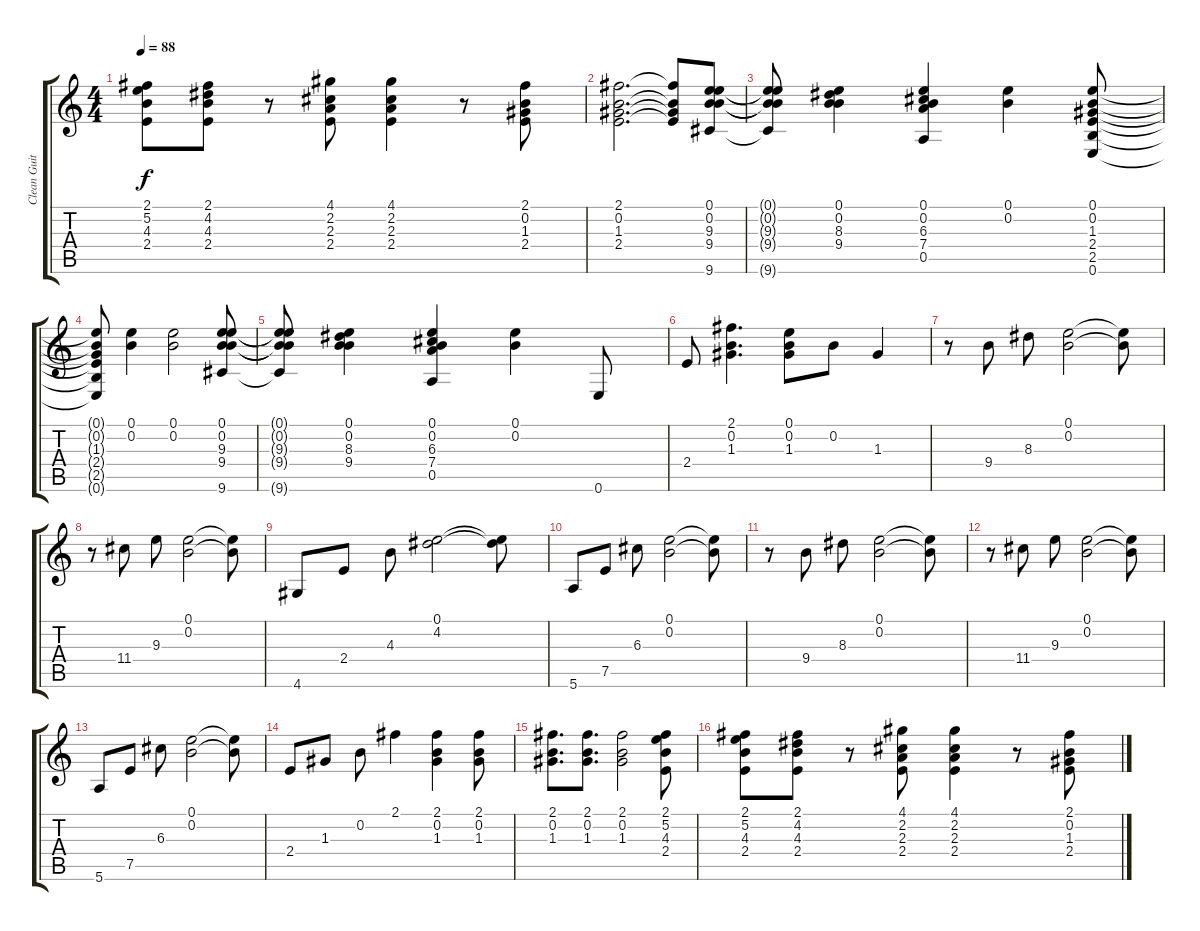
\track ("Clean Guitar" "Clean Guit") {instrument acousticguitarnylon}
\staff {score tabs}
\tuning (E4 B3 G3 D3 A2 E2) {hide}
\ts (4 4)
\tempo 88
\clef g2
\ks c
(2.1 5.2 4.3 2.4).8{dy f} (2.1 4.2 4.3 2.4).8 r.8 (4.1 2.2 2.3 2.4).8 (4.1 2.2 2.3 2.4).4 r.8 (2.1 0.2 1.3 2.4).8 |
(2.1 0.2 1.3 2.4).2{d} (2.1{t} 0.2{t} 1.3{t} 2.4{t}).8 (0.1 0.2 9.3 9.4 9.6).8 |
(0.1{t} 0.2{t} 9.3{t} 9.4{t} 9.6{t}).8 (0.1 0.2 8.3 9.4).4 (0.1 0.2 6.3 7.4 0.5).4 (0.1 0.2).4 (0.1 0.2 1.3 2.4 2.5 0.6).8 |
(0.1{t} 0.2{t} 1.3{t} 2.4{t} 2.5{t} 0.6{t}).8 (0.1 0.2).4 (0.1 0.2).2 (0.1 0.2 9.3 9.4 9.6).8 |
(0.1{t} 0.2{t} 9.3{t} 9.4{t} 9.6{t}).8 (0.1 0.2 8.3 9.4).4 (0.1 0.2 6.3 7.4 0.5).4 (0.1 0.2).4 0.6.8 |
2.4.8 (2.1 0.2 1.3).4{d} (0.1 0.2 1.3).8 0.2.8 1.3.4 |
r.8 9.4.8 8.3.8 (0.1 0.2).2 (0.1{t} 0.2{t}).8 |
r.8 11.4.8 9.3.8 (0.1 0.2).2 (0.1{t} 0.2{t}).8 |
4.6.8 2.4.8 4.3.8 (0.1 4.2).2 (0.1{t} 4.2{t}).8 |
5.6.8 7.5.8 6.3.8 (0.1 0.2).2 (0.1{t} 0.2{t}).8 |
r.8 9.4.8 8.3.8 (0.1 0.2).2 (0.1{t} 0.2{t}).8 |
r.8 11.4.8 9.3.8 (0.1 0.2).2 (0.1{t} 0.2{t}).8 |
5.6.8 7.5.8 6.3.8 (0.1 0.2).2 (0.1{t} 0.2{t}).8 |
2.4.8 1.3.8 0.2.8 2.1.4 (2.1 0.2 1.3).4 (2.1 0.2 1.3).8 |
(2.1 0.2 1.3).8{d} (2.1 0.2 1.3).8{d} (2.1 0.2 1.3).2 (2.1 5.2 4.3 2.4).8 |
(2.1 5.2 4.3 2.4).8 (2.1 4.2 4.3 2.4).8 r.8 (4.1 2.2 2.3 2.4).8 (4.1 2.2 2.3 2.4).4 r.8 (2.1 0.2 1.3 2.4).8
